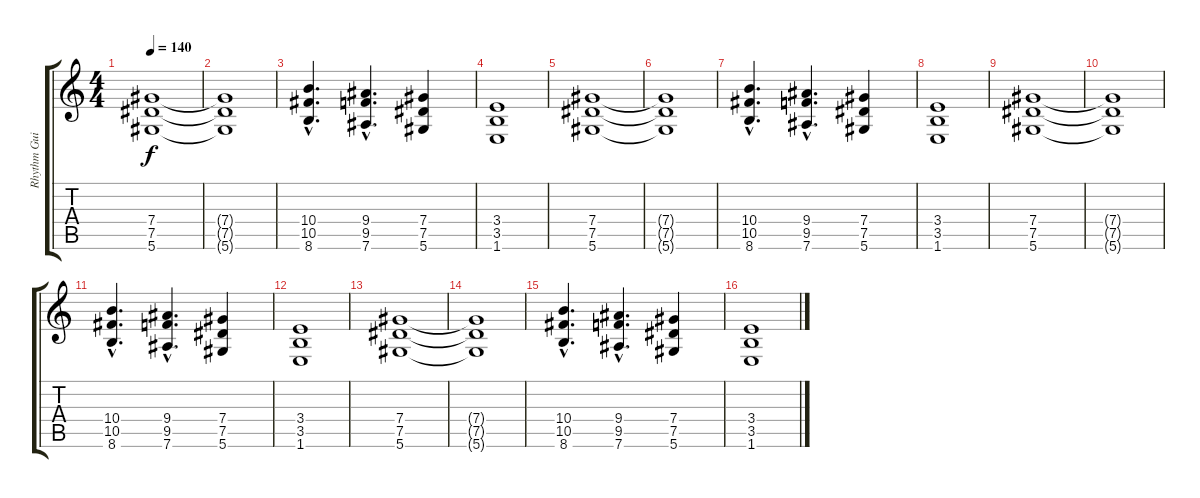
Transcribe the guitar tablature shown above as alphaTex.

\track ("Rhythm Guitar" "Rhythm Gui") {instrument overdrivenguitar}
\staff {score tabs}
\tuning (Eb4 Bb3 Gb3 Db3 Ab2 Eb2) {hide}
\ts (4 4)
\tempo 140
\clef g2
\ks c
(7.4 7.5 5.6).1{dy f} |
(7.4{t} 7.5{t} 5.6{t}).1 |
(10.4{hac} 10.5{hac} 8.6{hac}).4{d} (9.4{hac} 9.5{hac} 7.6{hac}).4{d} (7.4 7.5 5.6).4 |
(3.4 3.5 1.6).1 |
(7.4 7.5 5.6).1 |
(7.4{t} 7.5{t} 5.6{t}).1 |
(10.4{hac} 10.5{hac} 8.6{hac}).4{d} (9.4{hac} 9.5{hac} 7.6{hac}).4{d} (7.4 7.5 5.6).4 |
(3.4 3.5 1.6).1 |
(7.4 7.5 5.6).1 |
(7.4{t} 7.5{t} 5.6{t}).1 |
(10.4{hac} 10.5{hac} 8.6{hac}).4{d} (9.4{hac} 9.5{hac} 7.6{hac}).4{d} (7.4 7.5 5.6).4 |
(3.4 3.5 1.6).1 |
(7.4 7.5 5.6).1 |
(7.4{t} 7.5{t} 5.6{t}).1 |
(10.4{hac} 10.5{hac} 8.6{hac}).4{d} (9.4{hac} 9.5{hac} 7.6{hac}).4{d} (7.4 7.5 5.6).4 |
(3.4 3.5 1.6).1
